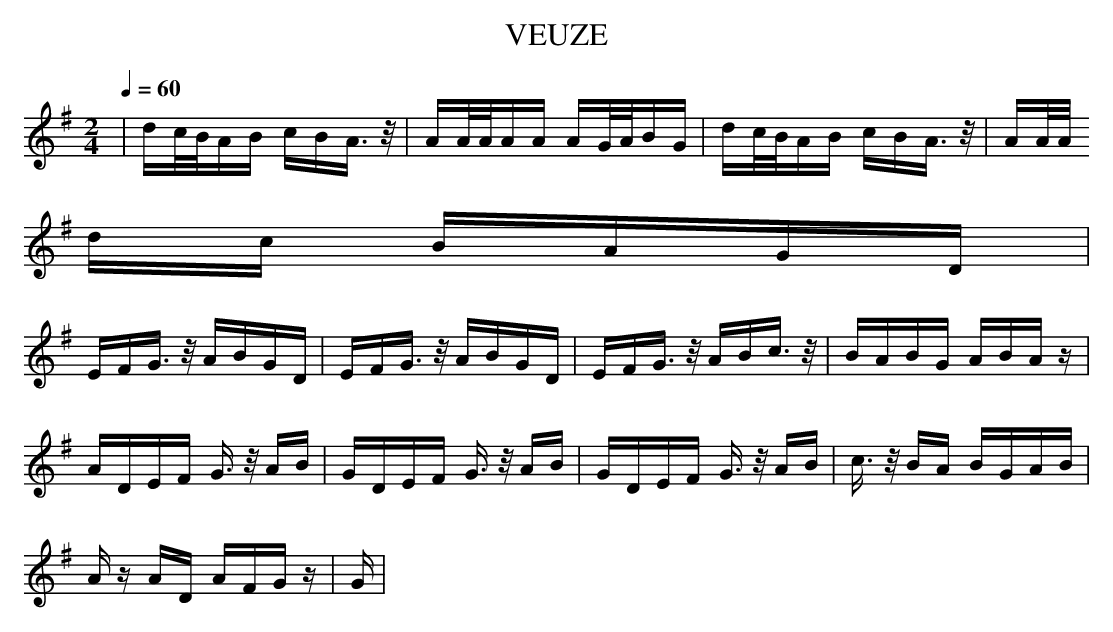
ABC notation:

X:1
T:VEUZE
M:2/4
L:1/16
Q:1/4=60
K:G
|dc/2B/2AB cBA3/2 z/2 |AA/2A/2AA AG/2A/2BG|dc/2B/2AB cBA3/2 z/2 |AA/2A/2
dc BAGD|
EFG3/2 z/2 ABGD|EFG3/2 z/2 ABGD|EFG3/2 z/2 ABc3/2 z/2 |BABG ABA z |
ADEF G3/2 z/2 AB|GDEF G3/2 z/2 AB|GDEF G3/2 z/2 AB|c3/2 z/2 BA BGAB|
A z AD AFG z |G|
